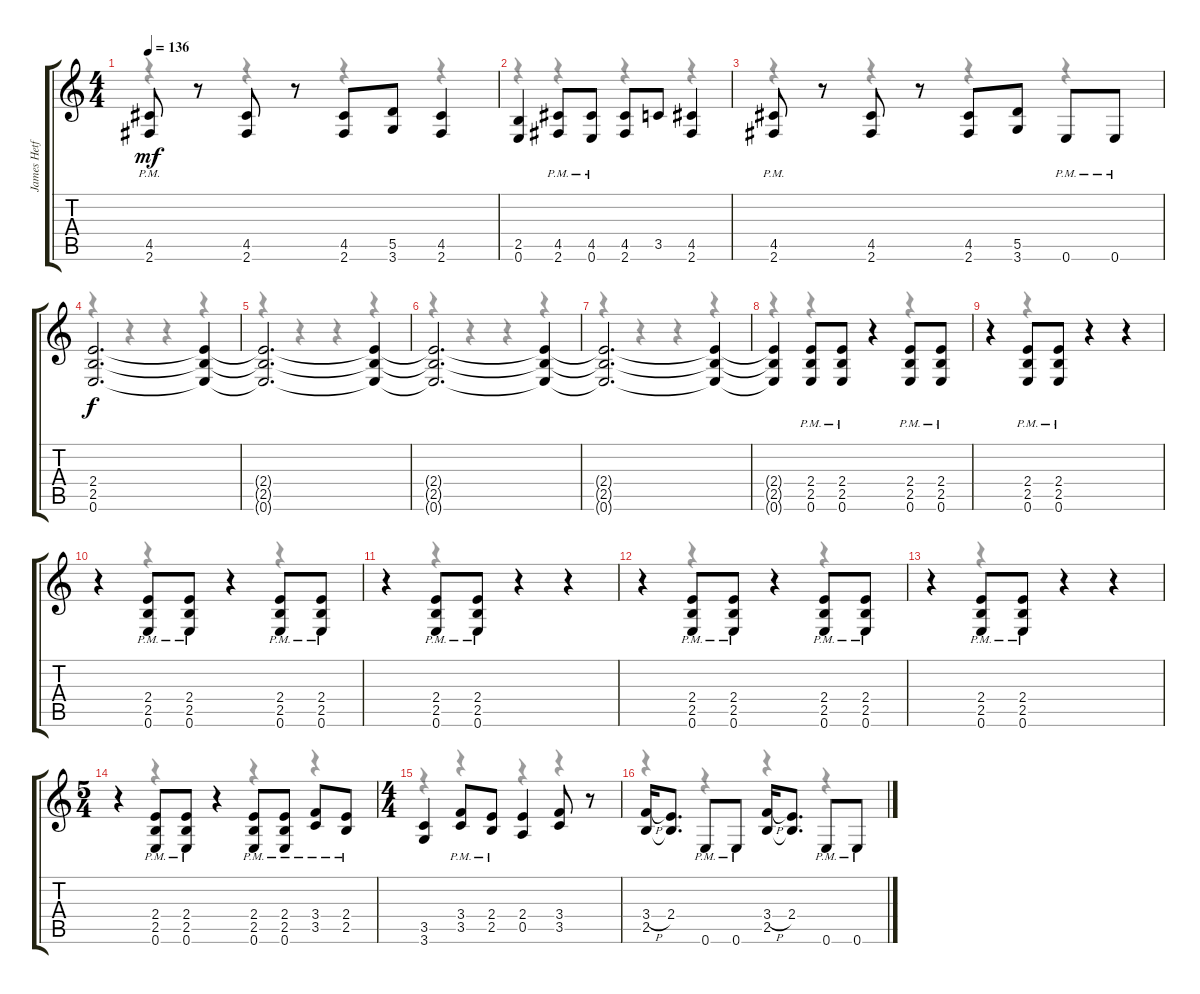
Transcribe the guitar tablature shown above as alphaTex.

\track ("James Hetfield (Rhythm)" "James Hetf") {instrument distortionguitar}
\staff {score tabs}
\tuning (E4 B3 G3 D3 A2 E2) {hide}
\voice
\ts (4 4)
\tempo 136
\clef g2
\ks c
(4.5{pm} 2.6{pm}).8{dy mf} r.8 (4.5 2.6).8 r.8 (4.5 2.6).8 (5.5 3.6).8 (4.5 2.6).4 |
(2.5 0.6).4 (4.5{pm} 2.6{pm}).8 (4.5{pm} 0.6{pm}).8 (4.5 2.6).8 3.5.8 (4.5 2.6).4 |
(4.5{pm} 2.6{pm}).8 r.8 (4.5 2.6).8 r.8 (4.5 2.6).8 (5.5 3.6).8 0.6{pm}.8 0.6{pm}.8 |
(2.4 2.5 0.6).2{d dy f} (2.4{t} 2.5{t} 0.6{t}).4 |
(2.4{t} 2.5{t} 0.6{t}).2{d} (2.4{t} 2.5{t} 0.6{t}).4 |
(2.4{t} 2.5{t} 0.6{t}).2{d} (2.4{t} 2.5{t} 0.6{t}).4 |
(2.4{t} 2.5{t} 0.6{t}).2{d} (2.4{t} 2.5{t} 0.6{t}).4 |
(2.4{t} 2.5{t} 0.6{t}).4 (2.4{pm} 2.5{pm} 0.6{pm}).8 (2.4{pm} 2.5{pm} 0.6{pm}).8 r.4 (2.4{pm} 2.5{pm} 0.6{pm}).8 (2.4{pm} 2.5{pm} 0.6{pm}).8 |
r.4 (2.4{pm} 2.5{pm} 0.6{pm}).8 (2.4{pm} 2.5{pm} 0.6{pm}).8 r.4 r.4 |
r.4 (2.4{pm} 2.5{pm} 0.6{pm}).8 (2.4{pm} 2.5{pm} 0.6{pm}).8 r.4 (2.4{pm} 2.5{pm} 0.6{pm}).8 (2.4{pm} 2.5{pm} 0.6{pm}).8 |
r.4 (2.4{pm} 2.5{pm} 0.6{pm}).8 (2.4{pm} 2.5{pm} 0.6{pm}).8 r.4 r.4 |
r.4 (2.4{pm} 2.5{pm} 0.6{pm}).8 (2.4{pm} 2.5{pm} 0.6{pm}).8 r.4 (2.4{pm} 2.5{pm} 0.6{pm}).8 (2.4{pm} 2.5{pm} 0.6{pm}).8 |
r.4 (2.4{pm} 2.5{pm} 0.6{pm}).8 (2.4{pm} 2.5{pm} 0.6{pm}).8 r.4 r.4 |
\ts (5 4)
r.4 (2.4{pm} 2.5{pm} 0.6{pm}).8 (2.4{pm} 2.5{pm} 0.6{pm}).8 r.4 (2.4{pm} 2.5{pm} 0.6{pm}).8 (2.4{pm} 2.5{pm} 0.6{pm}).8 (3.4{pm} 3.5{pm}).8 (2.4{pm} 2.5{pm}).8 |
\ts (4 4)
(3.5 3.6).4 (3.4 3.5{pm}).8 (2.4 2.5{pm}).8 (2.4 0.5).4 (3.4 3.5).8 r.8 |
(3.4{h} 2.5).16 (2.4 2.5{t}).8{d} 0.6{pm}.8 0.6{pm}.8 (3.4{h} 2.5).16 (2.4 2.5{t}).8{d} 0.6{pm}.8 0.6{pm}.8
\voice
\clef g2
\ottava regular
\simile none
\ks c
r.4{dy f} r.4 r.4 r.4 |
r.4 r.4 r.4 r.4 |
r.4 r.4 r.4 r.4 |
r.4 r.4 r.4 r.4 |
r.4 r.4 r.4 r.4 |
r.4 r.4 r.4 r.4 |
r.4 r.4 r.4 r.4 |
r.4 r.4 r.4 r.4 |
r.4 r.4 r.4 r.4 |
r.4 r.4 r.4 r.4 |
r.4 r.4 r.4 r.4 |
r.4 r.4 r.4 r.4 |
r.4 r.4 r.4 r.4 |
r.4 r.4 r.4 r.4 r.4 |
r.4 r.4 r.4 r.4 |
r.4 r.4 r.4 r.4
